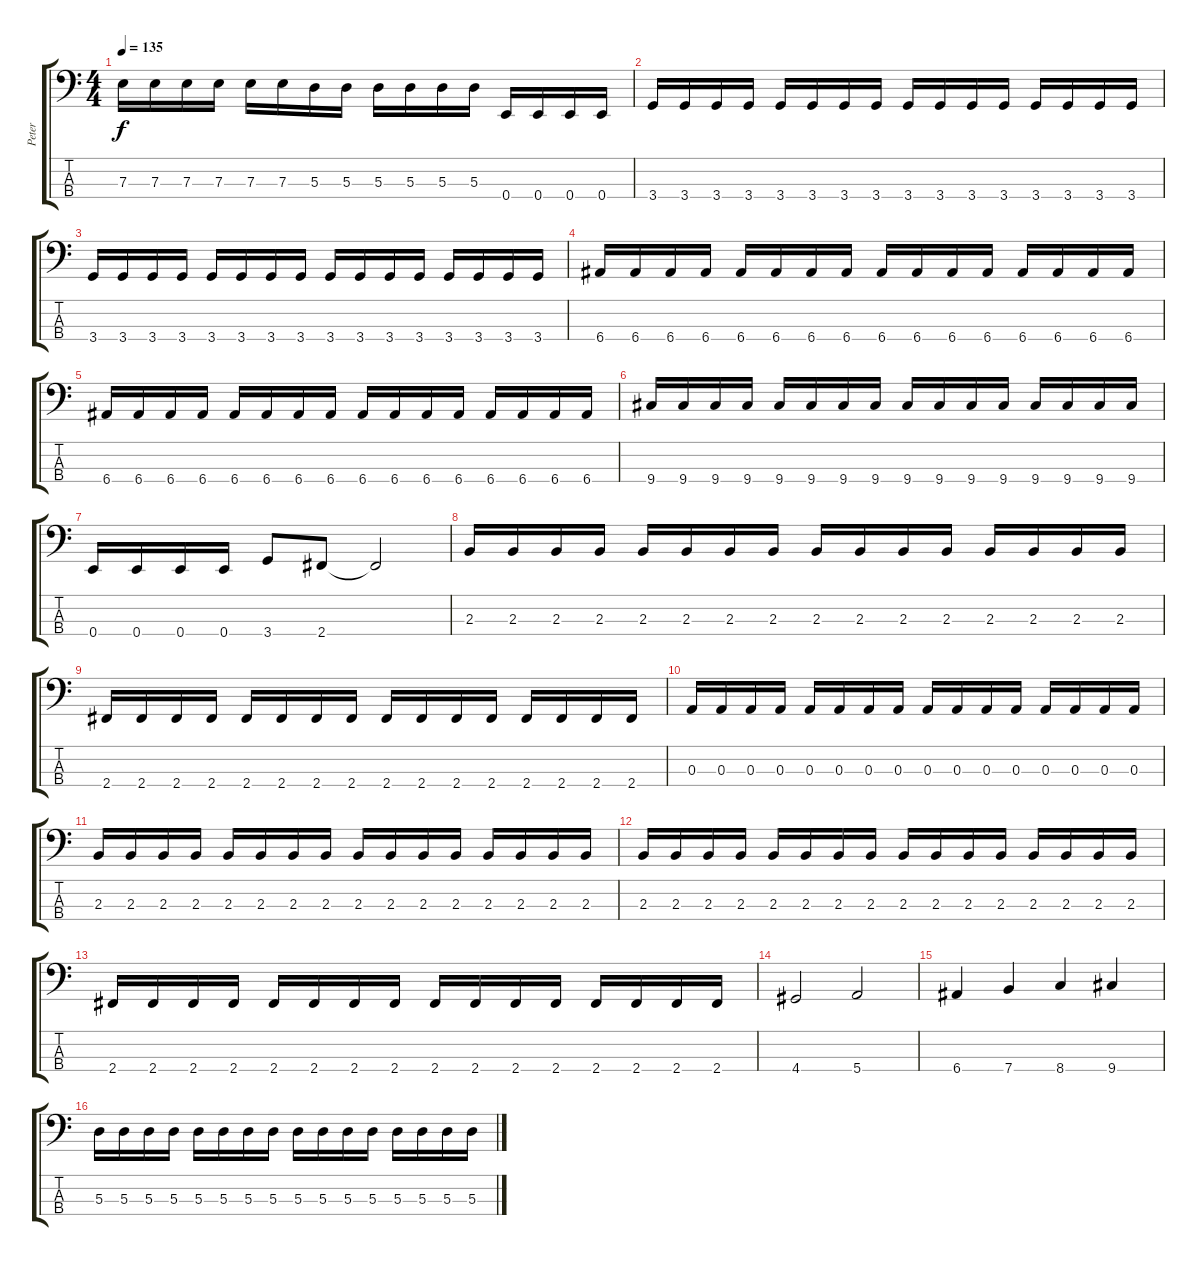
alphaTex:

\track ("Peter" "Peter") {instrument electricbassfinger}
\staff {score tabs}
\tuning (G2 D2 A1 E1) {hide}
\ts (4 4)
\tempo 135
\clef f4
\ks c
7.3.16{dy f} 7.3.16 7.3.16 7.3.16 7.3.16 7.3.16 5.3.16 5.3.16 5.3.16 5.3.16 5.3.16 5.3.16 0.4.16 0.4.16 0.4.16 0.4.16 |
3.4.16 3.4.16 3.4.16 3.4.16 3.4.16 3.4.16 3.4.16 3.4.16 3.4.16 3.4.16 3.4.16 3.4.16 3.4.16 3.4.16 3.4.16 3.4.16 |
3.4.16 3.4.16 3.4.16 3.4.16 3.4.16 3.4.16 3.4.16 3.4.16 3.4.16 3.4.16 3.4.16 3.4.16 3.4.16 3.4.16 3.4.16 3.4.16 |
6.4.16 6.4.16 6.4.16 6.4.16 6.4.16 6.4.16 6.4.16 6.4.16 6.4.16 6.4.16 6.4.16 6.4.16 6.4.16 6.4.16 6.4.16 6.4.16 |
6.4.16 6.4.16 6.4.16 6.4.16 6.4.16 6.4.16 6.4.16 6.4.16 6.4.16 6.4.16 6.4.16 6.4.16 6.4.16 6.4.16 6.4.16 6.4.16 |
9.4.16 9.4.16 9.4.16 9.4.16 9.4.16 9.4.16 9.4.16 9.4.16 9.4.16 9.4.16 9.4.16 9.4.16 9.4.16 9.4.16 9.4.16 9.4.16 |
0.4.16 0.4.16 0.4.16 0.4.16 3.4.8 2.4.8 2.4{t}.2 |
2.3.16 2.3.16 2.3.16 2.3.16 2.3.16 2.3.16 2.3.16 2.3.16 2.3.16 2.3.16 2.3.16 2.3.16 2.3.16 2.3.16 2.3.16 2.3.16 |
2.4.16 2.4.16 2.4.16 2.4.16 2.4.16 2.4.16 2.4.16 2.4.16 2.4.16 2.4.16 2.4.16 2.4.16 2.4.16 2.4.16 2.4.16 2.4.16 |
0.3.16 0.3.16 0.3.16 0.3.16 0.3.16 0.3.16 0.3.16 0.3.16 0.3.16 0.3.16 0.3.16 0.3.16 0.3.16 0.3.16 0.3.16 0.3.16 |
2.3.16 2.3.16 2.3.16 2.3.16 2.3.16 2.3.16 2.3.16 2.3.16 2.3.16 2.3.16 2.3.16 2.3.16 2.3.16 2.3.16 2.3.16 2.3.16 |
2.3.16 2.3.16 2.3.16 2.3.16 2.3.16 2.3.16 2.3.16 2.3.16 2.3.16 2.3.16 2.3.16 2.3.16 2.3.16 2.3.16 2.3.16 2.3.16 |
2.4.16 2.4.16 2.4.16 2.4.16 2.4.16 2.4.16 2.4.16 2.4.16 2.4.16 2.4.16 2.4.16 2.4.16 2.4.16 2.4.16 2.4.16 2.4.16 |
4.4.2 5.4.2 |
6.4.4 7.4.4 8.4.4 9.4.4 |
5.3.16 5.3.16 5.3.16 5.3.16 5.3.16 5.3.16 5.3.16 5.3.16 5.3.16 5.3.16 5.3.16 5.3.16 5.3.16 5.3.16 5.3.16 5.3.16
